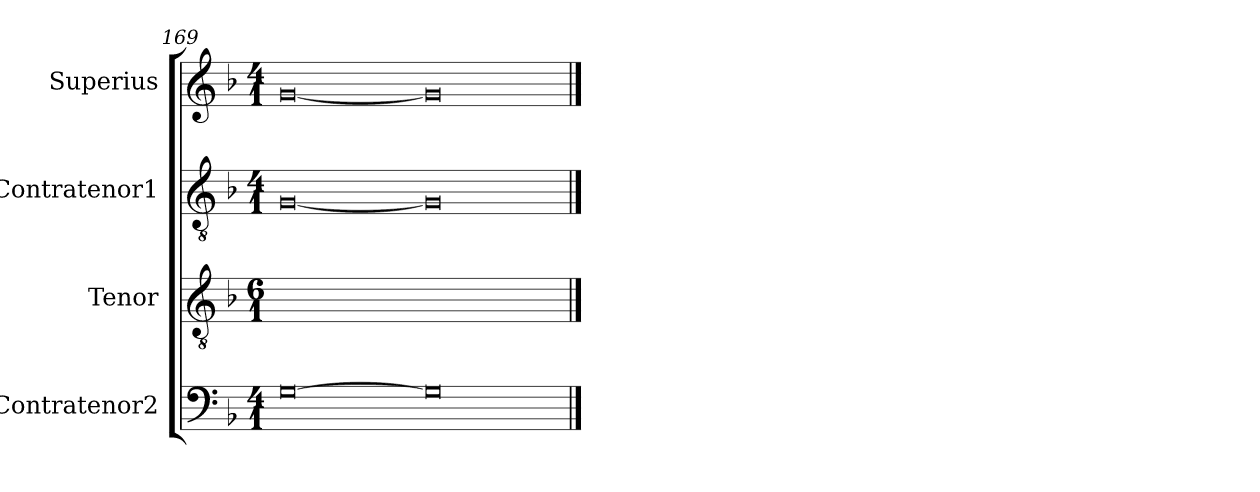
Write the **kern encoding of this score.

**kern	**kern	**kern	**kern
*part4	*part3	*part2	*part1
*staff4	*staff3	*staff2	*staff1
*I"Contratenor2	*I"Tenor	*I"Contratenor1	*I"Superius
*I'Ct2	*I'T	*I'Ct1	*I'S
*clefF4	*clefGv2	*clefGv2	*clefG2
*k[b-]	*k[b-]	*k[b-]	*k[b-]
*M4/1	*M6/1	*M4/1	*M4/1
=169	=169	=169	=169
!	!LO:N:vis=0.	!	!
[0G	3%8.r	[0G	[0g
0G]	.	0G]	0g]
==	==	==	==
*-	*-	*-	*-
